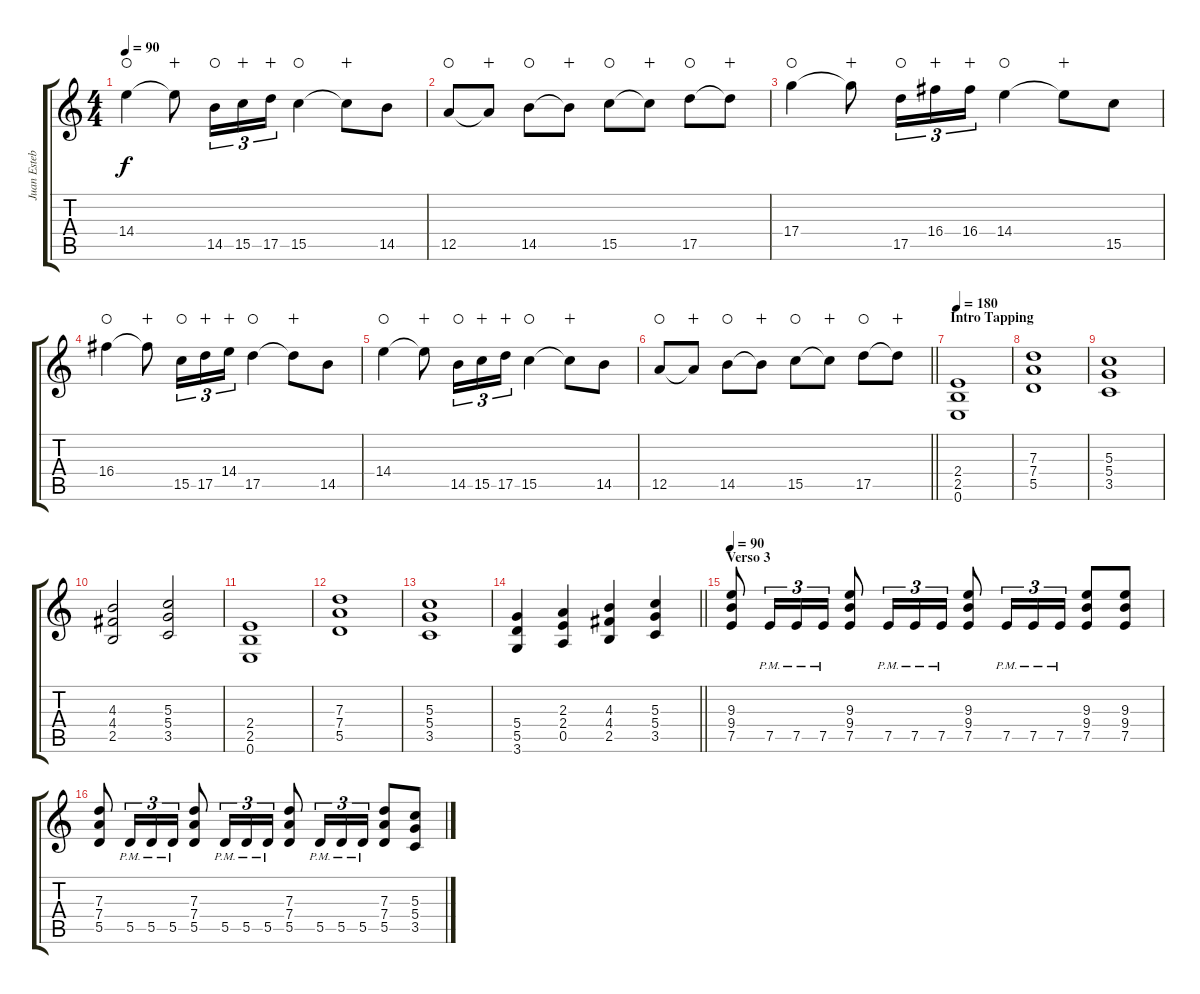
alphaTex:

\track ("Juan Esteban Echeverry" "Juan Esteb") {instrument distortionguitar}
\staff {score tabs}
\tuning (E4 B3 G3 D3 A2 E2) {hide}
\ts (4 4)
\tempo 90
\clef g2
\ks c
14.4.4{dy f waho} 14.4{t}.8{wahc} 14.5.16{tu (3 2) waho} 15.5.16{tu (3 2) wahc} 17.5.16{tu (3 2) wahc} 15.5.4{waho} 15.5{t}.8{wahc} 14.5.8 |
12.5.8{waho} 12.5{t}.8{wahc} 14.5.8{waho} 14.5{t}.8{wahc} 15.5.8{waho} 15.5{t}.8{wahc} 17.5.8{waho} 17.5{t}.8{wahc} |
17.4.4{waho} 17.4{t}.8{wahc} 17.5.16{tu (3 2) waho} 16.4.16{tu (3 2) wahc} 16.4.16{tu (3 2) wahc} 14.4.4{waho} 14.4{t}.8{wahc} 15.5.8 |
16.4.4{waho} 16.4{t}.8{wahc} 15.5.16{tu (3 2) waho} 17.5.16{tu (3 2) wahc} 14.4.16{tu (3 2) wahc} 17.5.4{waho} 17.5{t}.8{wahc} 14.5.8 |
14.4.4{waho} 14.4{t}.8{wahc} 14.5.16{tu (3 2) waho} 15.5.16{tu (3 2) wahc} 17.5.16{tu (3 2) wahc} 15.5.4{waho} 15.5{t}.8{wahc} 14.5.8 |
\barLineRight lightlight
12.5.8{waho} 12.5{t}.8{wahc} 14.5.8{waho} 14.5{t}.8{wahc} 15.5.8{waho} 15.5{t}.8{wahc} 17.5.8{waho} 17.5{t}.8{wahc} |
\section ("" "Intro Tapping")
\tempo 180
(2.4 2.5 0.6).1{balance 8} |
(7.3 7.4 5.5).1 |
(5.3 5.4 3.5).1 |
(4.3 4.4 2.5).2 (5.3 5.4 3.5).2 |
(2.4 2.5 0.6).1 |
(7.3 7.4 5.5).1 |
(5.3 5.4 3.5).1 |
\barLineRight lightlight
(5.4 5.5 3.6).4 (2.3 2.4 0.5).4 (4.3 4.4 2.5).4 (5.3 5.4 3.5).4 |
\section ("" "Verso 3")
\tempo 90
(9.3 9.4 7.5).8{volume 12 balance 3} 7.5{pm}.16{tu (3 2)} 7.5{pm}.16{tu (3 2)} 7.5{pm}.16{tu (3 2)} (9.3 9.4 7.5).8 7.5{pm}.16{tu (3 2)} 7.5{pm}.16{tu (3 2)} 7.5{pm}.16{tu (3 2)} (9.3 9.4 7.5).8 7.5{pm}.16{tu (3 2)} 7.5{pm}.16{tu (3 2)} 7.5{pm}.16{tu (3 2)} (9.3 9.4 7.5).8 (9.3 9.4 7.5).8 |
(7.3 7.4 5.5).8 5.5{pm}.16{tu (3 2)} 5.5{pm}.16{tu (3 2)} 5.5{pm}.16{tu (3 2)} (7.3 7.4 5.5).8 5.5{pm}.16{tu (3 2)} 5.5{pm}.16{tu (3 2)} 5.5{pm}.16{tu (3 2)} (7.3 7.4 5.5).8 5.5{pm}.16{tu (3 2)} 5.5{pm}.16{tu (3 2)} 5.5{pm}.16{tu (3 2)} (7.3 7.4 5.5).8 (5.3 5.4 3.5).8
